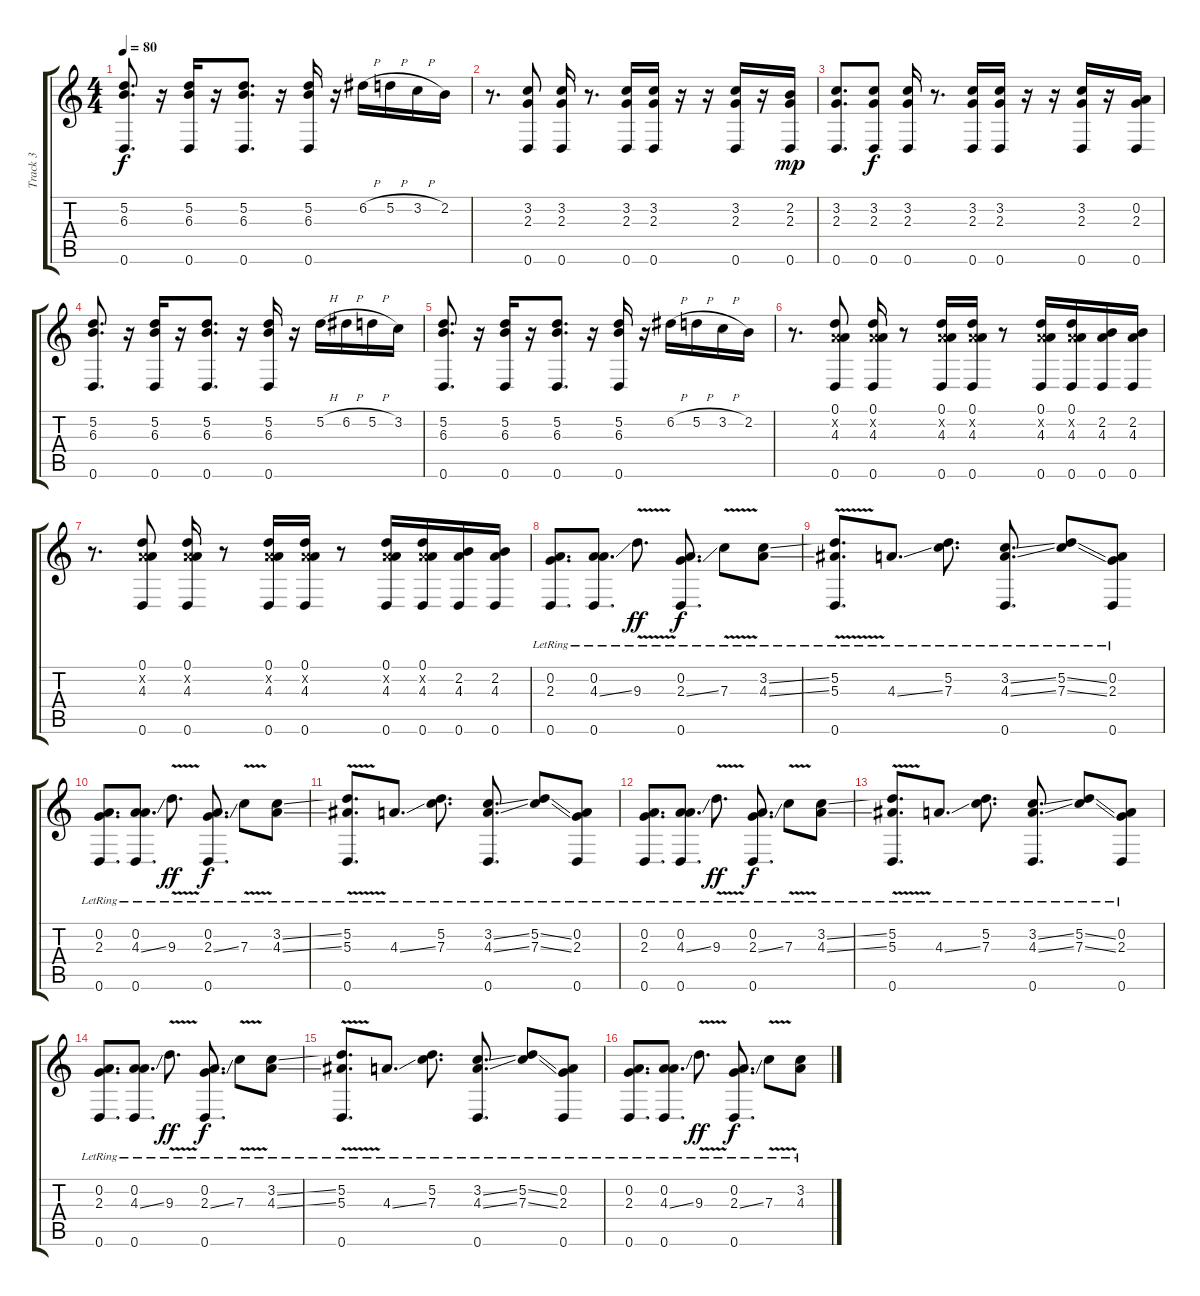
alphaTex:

\track ("Track 3" "Track 3") {instrument overdrivenguitar}
\staff {score tabs}
\tuning (D4 A3 F3 C3 G2 D2) {hide}
\ts (4 4)
\tempo 80
\clef g2
\ks c
(5.2 6.3 0.6).8{d dy f} r.16 (5.2 6.3 0.6).16 r.16 (5.2 6.3 0.6).8{d} r.16 (5.2 6.3 0.6).16 r.16 6.2{h}.16 5.2{h}.16 3.2{h}.16 2.2.16 |
r.8{d} (3.2 2.3 0.6).8 (3.2 2.3 0.6).16 r.8{d} (3.2 2.3 0.6).16 (3.2 2.3 0.6).16 r.16 r.16 (3.2 2.3 0.6).16 r.16 (2.2 2.3 0.6).16{dy mp} |
(3.2 2.3 0.6).8{d} (3.2 2.3 0.6).8{dy f} (3.2 2.3 0.6).16 r.8{d} (3.2 2.3 0.6).16 (3.2 2.3 0.6).16 r.16 r.16 (3.2 2.3 0.6).16 r.16 (0.2 2.3 0.6).16 |
(5.2 6.3 0.6).8{d} r.16 (5.2 6.3 0.6).16 r.16 (5.2 6.3 0.6).8{d} r.16 (5.2 6.3 0.6).16 r.16 5.2{h}.16 6.2{h}.16 5.2{h}.16 3.2.16 |
(5.2 6.3 0.6).8{d} r.16 (5.2 6.3 0.6).16 r.16 (5.2 6.3 0.6).8{d} r.16 (5.2 6.3 0.6).16 r.16 6.2{h}.16 5.2{h}.16 3.2{h}.16 2.2.16 |
r.8{d} (0.1 0.2{x} 4.3 0.6).8 (0.1 0.2{x} 4.3 0.6).16 r.8 (0.1 0.2{x} 4.3 0.6).16 (0.1 0.2{x} 4.3 0.6).16 r.8 (0.1 0.2{x} 4.3 0.6).16 (0.1 0.2{x} 4.3 0.6).16 (2.2 4.3 0.6).16 (2.2 4.3 0.6).16 |
r.8{d} (0.1 0.2{x} 4.3 0.6).8 (0.1 0.2{x} 4.3 0.6).16 r.8 (0.1 0.2{x} 4.3 0.6).16 (0.1 0.2{x} 4.3 0.6).16 r.8 (0.1 0.2{x} 4.3 0.6).16 (0.1 0.2{x} 4.3 0.6).16 (2.2 4.3 0.6).16 (2.2 4.3 0.6).16 |
(0.2{lr} 2.3{lr} 0.6{lr}).8{d} (0.2{lr} 4.3{ss lr} 0.6{lr}).8{d} 9.3{v lr}.8{d dy ff} (0.2{lr} 2.3{ss lr} 0.6{lr}).8{d dy f} 7.3{v lr}.8 (3.2{ss lr} 4.3{ss lr}).8 |
(5.2{lr} 5.3{v lr} 0.6{lr}).8{d} 4.3{ss lr}.8{d} (5.2{lr} 7.3{lr}).8{d} (3.2{ss lr} 4.3{ss lr} 0.6{lr}).8{d} (5.2{ss lr} 7.3{ss lr}).8 (0.2{lr} 2.3{lr} 0.6{lr}).8 |
(0.2{lr} 2.3{lr} 0.6{lr}).8{d} (0.2{lr} 4.3{ss lr} 0.6{lr}).8{d} 9.3{v lr}.8{d dy ff} (0.2{lr} 2.3{ss lr} 0.6{lr}).8{d dy f} 7.3{v lr}.8 (3.2{ss lr} 4.3{ss lr}).8 |
(5.2{lr} 5.3{v lr} 0.6{lr}).8{d} 4.3{ss lr}.8{d} (5.2{lr} 7.3{lr}).8{d} (3.2{ss lr} 4.3{ss lr} 0.6{lr}).8{d} (5.2{ss lr} 7.3{ss lr}).8 (0.2{lr} 2.3{lr} 0.6{lr}).8 |
(0.2{lr} 2.3{lr} 0.6{lr}).8{d} (0.2{lr} 4.3{ss lr} 0.6{lr}).8{d} 9.3{v lr}.8{d dy ff} (0.2{lr} 2.3{ss lr} 0.6{lr}).8{d dy f} 7.3{v lr}.8 (3.2{ss lr} 4.3{ss lr}).8 |
(5.2{lr} 5.3{v lr} 0.6{lr}).8{d} 4.3{ss lr}.8{d} (5.2{lr} 7.3{lr}).8{d} (3.2{ss lr} 4.3{ss lr} 0.6{lr}).8{d} (5.2{ss lr} 7.3{ss lr}).8 (0.2{lr} 2.3{lr} 0.6{lr}).8 |
(0.2{lr} 2.3{lr} 0.6{lr}).8{d} (0.2{lr} 4.3{ss lr} 0.6{lr}).8{d} 9.3{v lr}.8{d dy ff} (0.2{lr} 2.3{ss lr} 0.6{lr}).8{d dy f} 7.3{v lr}.8 (3.2{ss lr} 4.3{ss lr}).8 |
(5.2{lr} 5.3{v lr} 0.6{lr}).8{d} 4.3{ss lr}.8{d} (5.2{lr} 7.3{lr}).8{d} (3.2{ss lr} 4.3{ss lr} 0.6{lr}).8{d} (5.2{ss lr} 7.3{ss lr}).8 (0.2{lr} 2.3{lr} 0.6{lr}).8 |
(0.2{lr} 2.3{lr} 0.6{lr}).8{d} (0.2{lr} 4.3{ss lr} 0.6{lr}).8{d} 9.3{v lr}.8{d dy ff} (0.2{lr} 2.3{ss lr} 0.6{lr}).8{d dy f} 7.3{v lr}.8 (3.2{ss lr} 4.3{ss lr}).8
